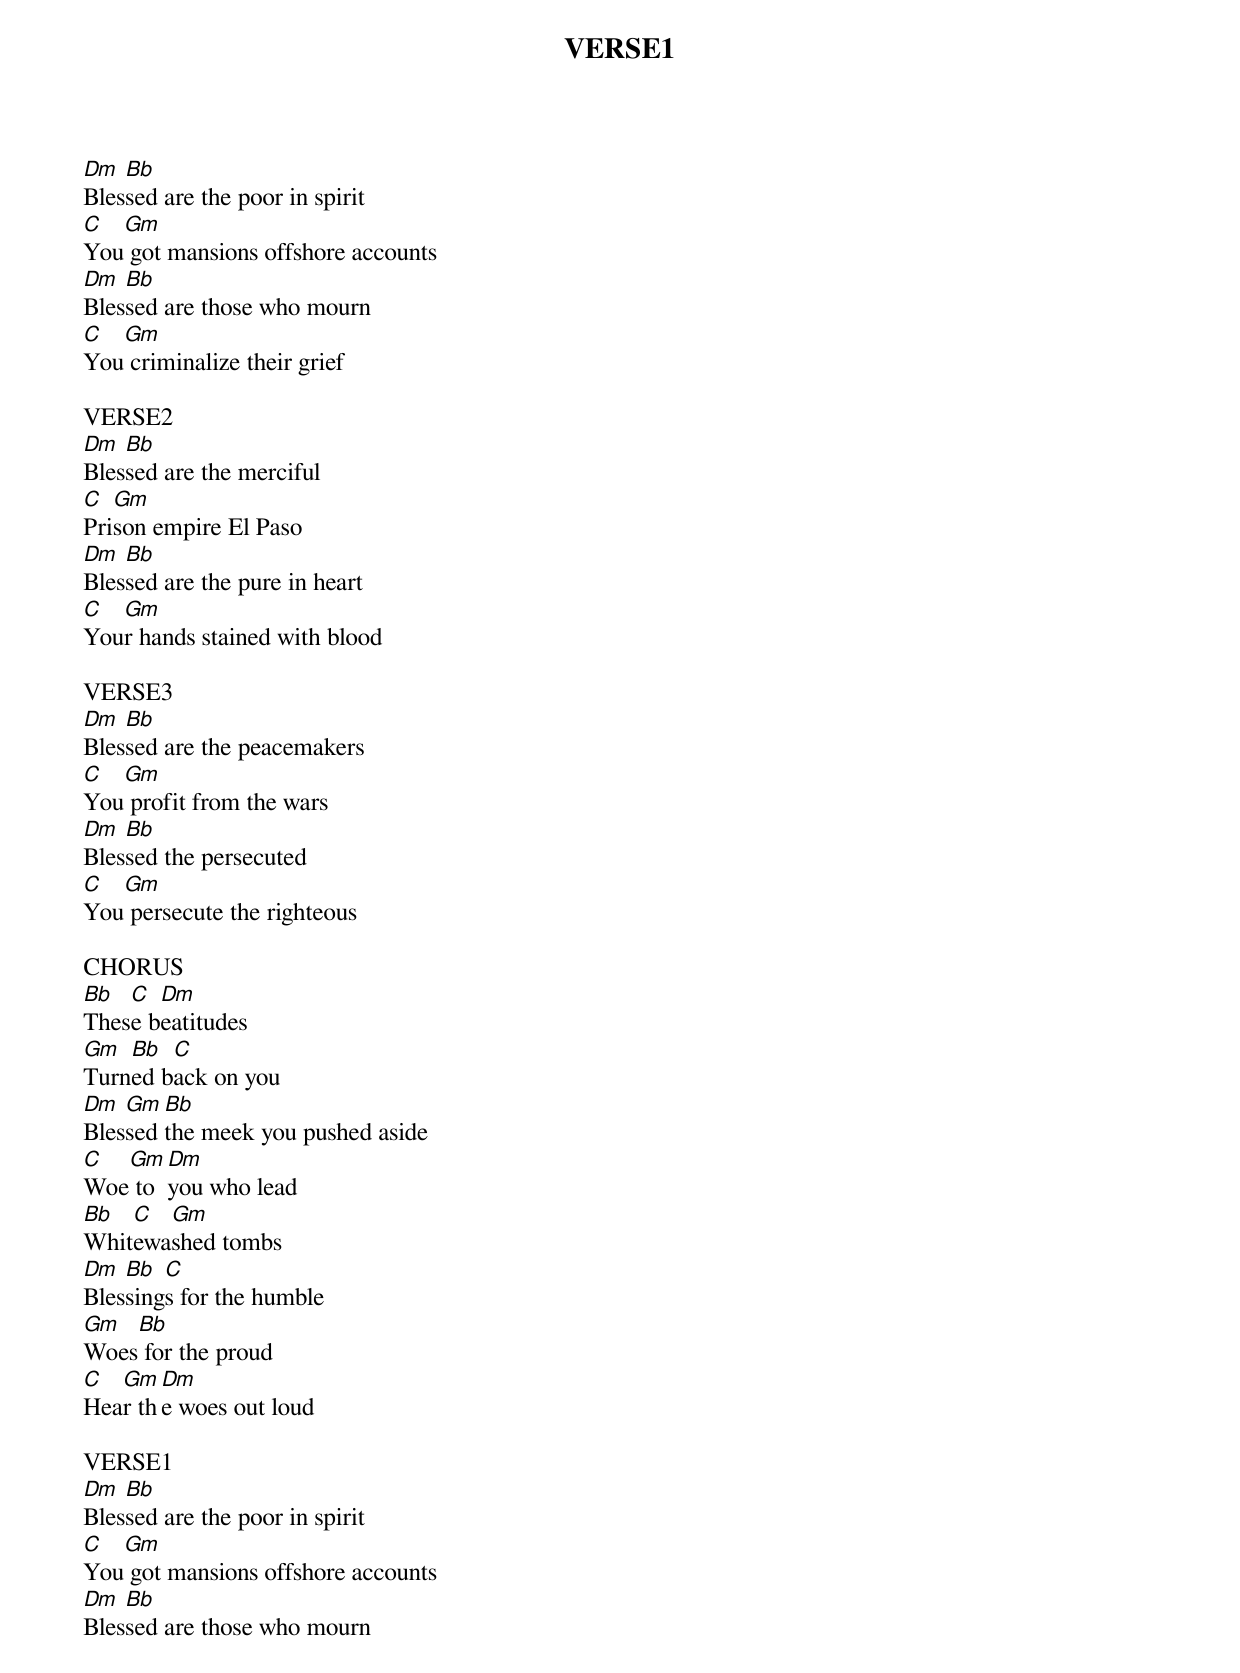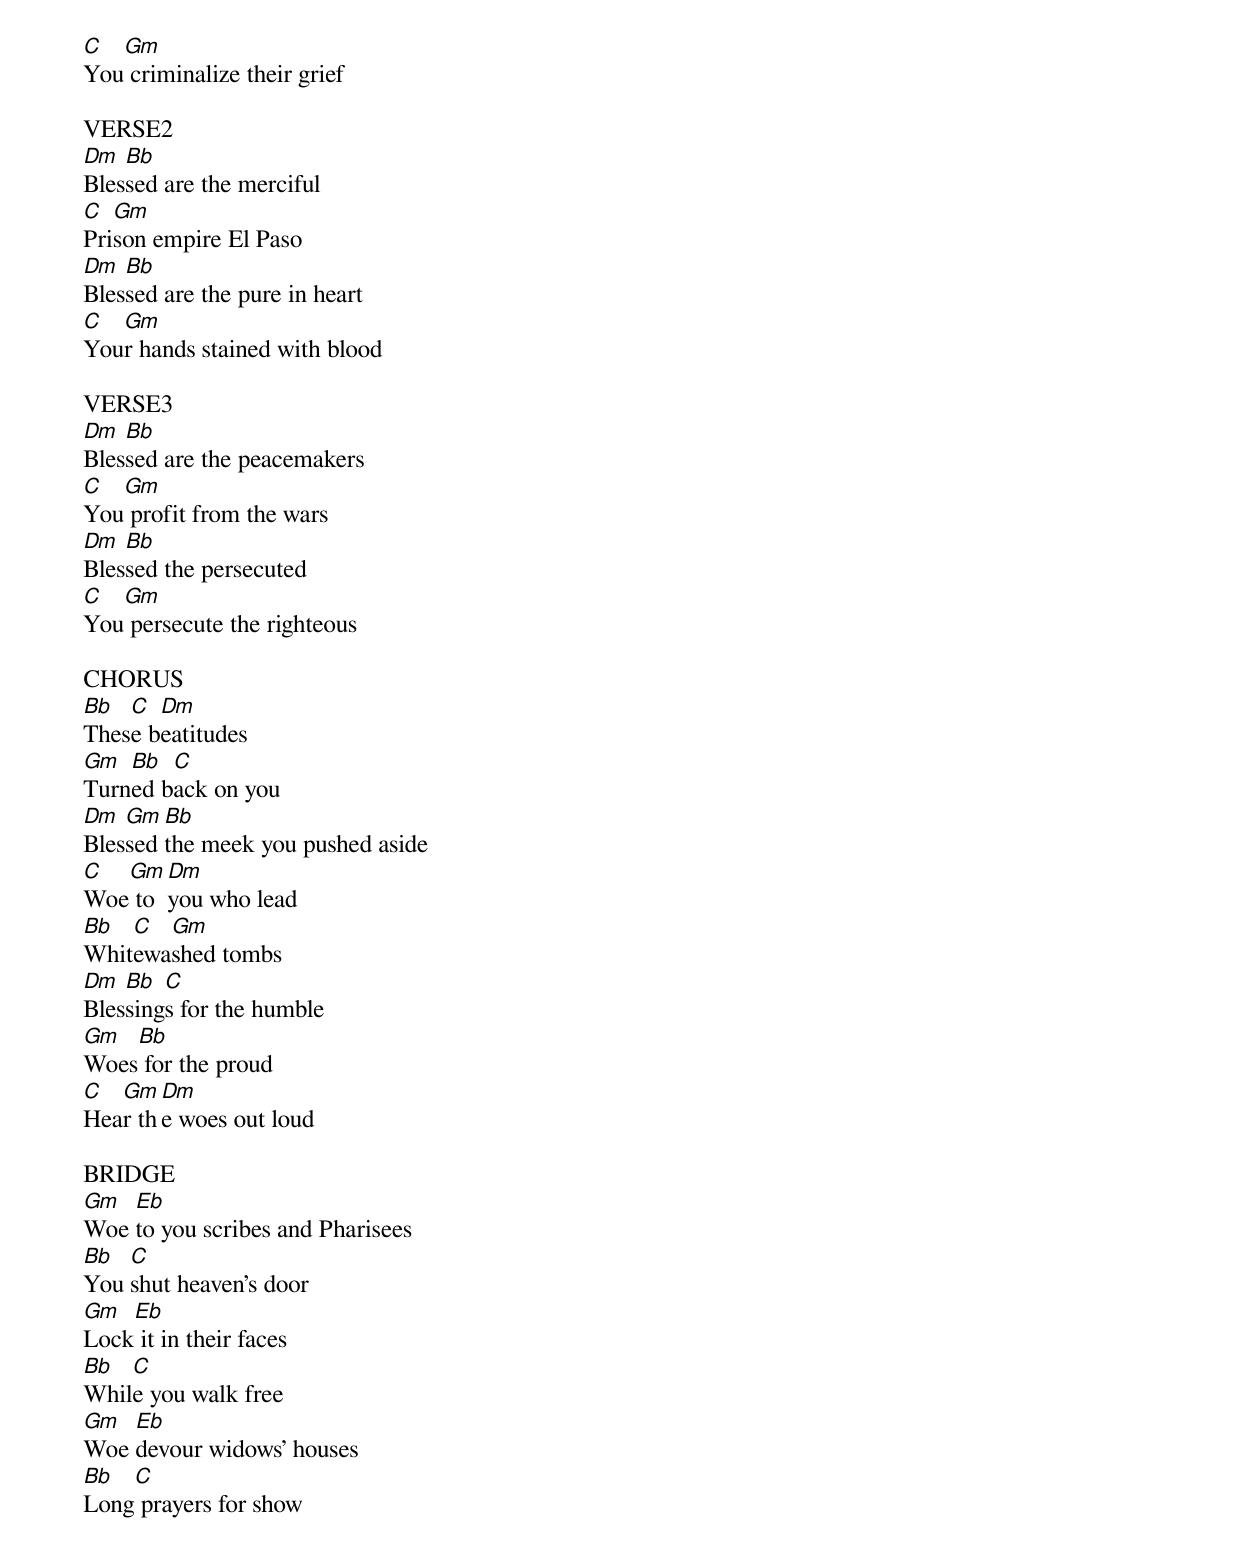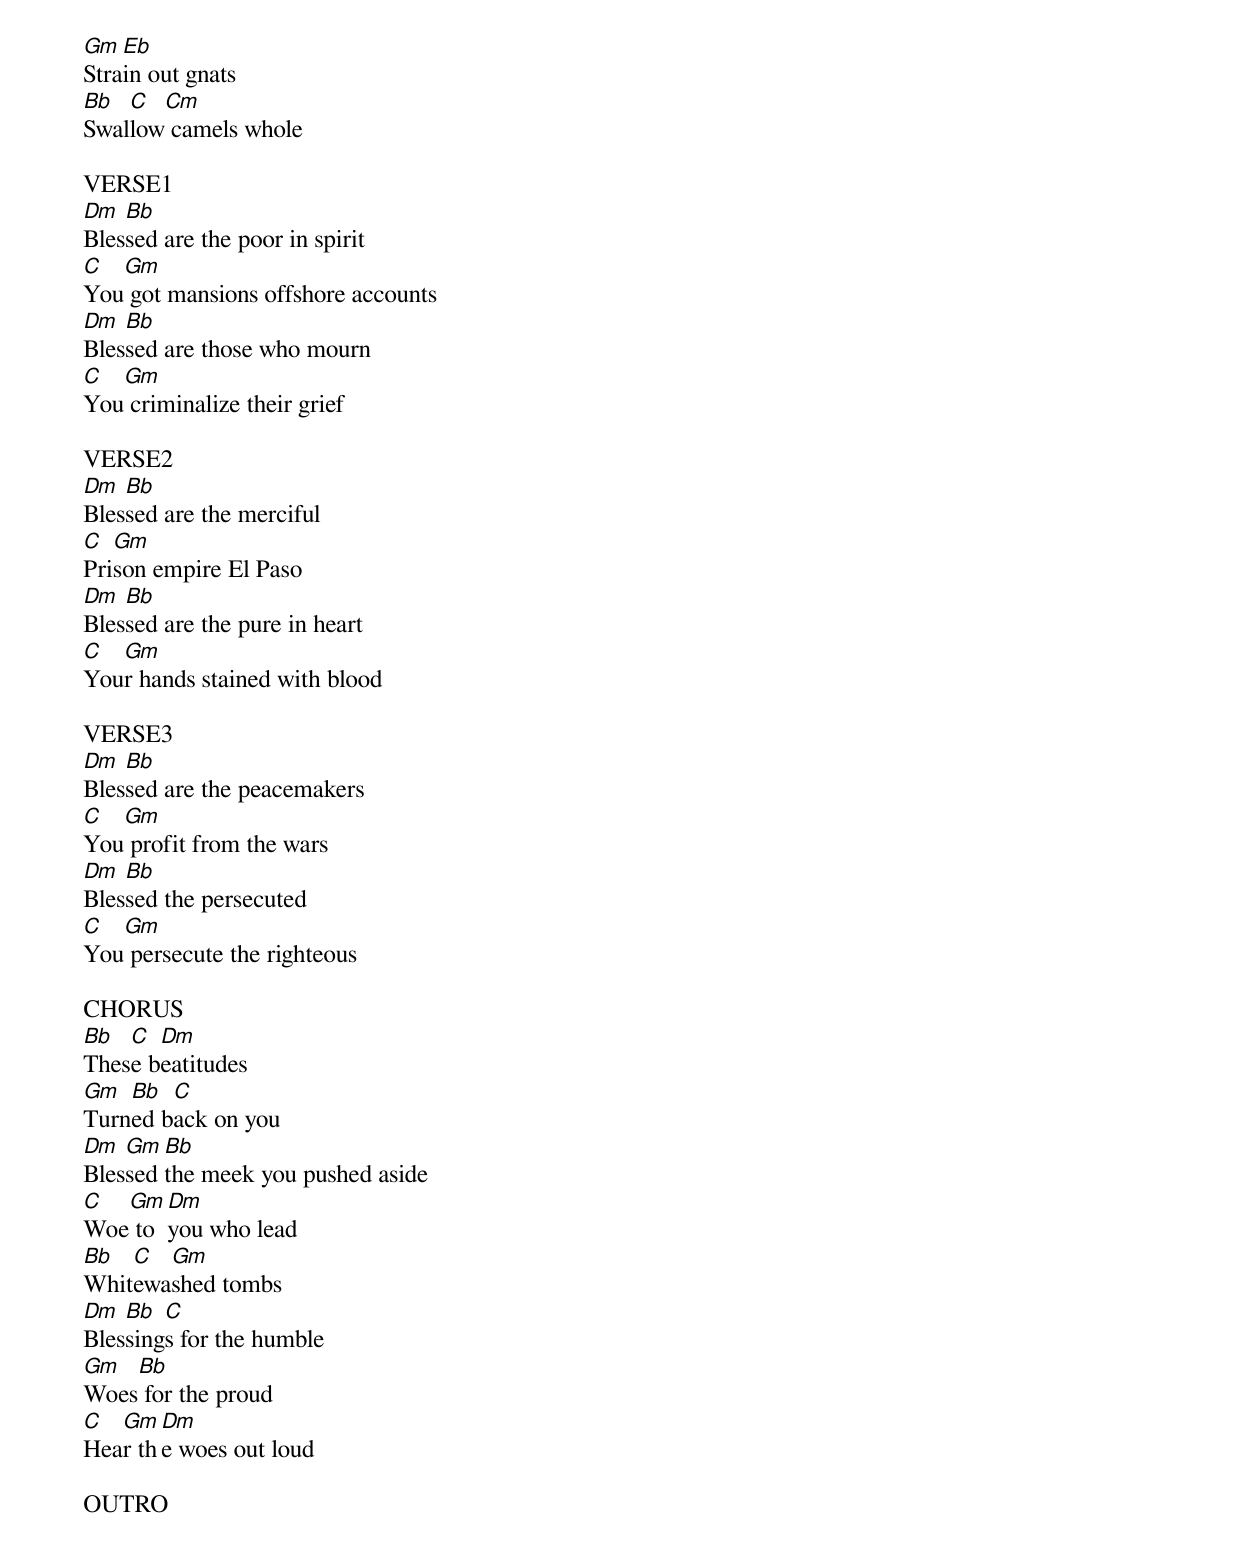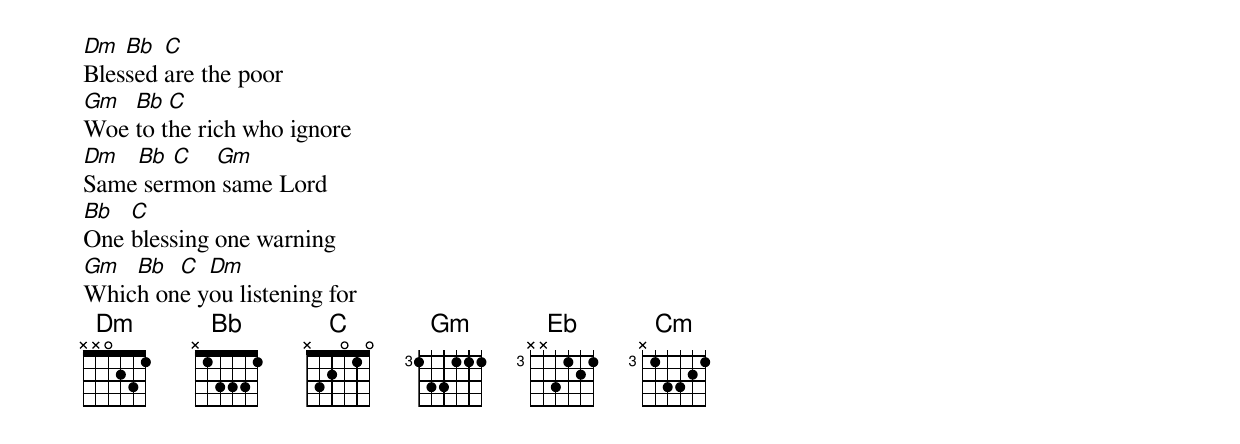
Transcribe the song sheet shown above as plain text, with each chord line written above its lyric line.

VERSE1
Dm  Bb
Blessed are the poor in spirit
C  Gm
You got mansions offshore accounts
Dm  Bb
Blessed are those who mourn
C  Gm
You criminalize their grief

VERSE2
Dm  Bb
Blessed are the merciful
C  Gm
Prison empire El Paso
Dm  Bb
Blessed are the pure in heart
C  Gm
Your hands stained with blood

VERSE3
Dm  Bb
Blessed are the peacemakers
C  Gm
You profit from the wars
Dm  Bb
Blessed the persecuted
C  Gm
You persecute the righteous

CHORUS
Bb  C  Dm
These beatitudes
Gm  Bb  C
Turned back on you
Dm  Gm  Bb
Blessed the meek you pushed aside
C  Gm  Dm
Woe to you who lead
Bb  C  Gm
Whitewashed tombs
Dm  Bb  C
Blessings for the humble
Gm  Bb
Woes for the proud
C  Gm  Dm
Hear the woes out loud

VERSE1
Dm  Bb
Blessed are the poor in spirit
C  Gm
You got mansions offshore accounts
Dm  Bb
Blessed are those who mourn
C  Gm
You criminalize their grief

VERSE2
Dm  Bb
Blessed are the merciful
C  Gm
Prison empire El Paso
Dm  Bb
Blessed are the pure in heart
C  Gm
Your hands stained with blood

VERSE3
Dm  Bb
Blessed are the peacemakers
C  Gm
You profit from the wars
Dm  Bb
Blessed the persecuted
C  Gm
You persecute the righteous

CHORUS
Bb  C  Dm
These beatitudes
Gm  Bb  C
Turned back on you
Dm  Gm  Bb
Blessed the meek you pushed aside
C  Gm  Dm
Woe to you who lead
Bb  C  Gm
Whitewashed tombs
Dm  Bb  C
Blessings for the humble
Gm  Bb
Woes for the proud
C  Gm  Dm
Hear the woes out loud

BRIDGE
Gm  Eb
Woe to you scribes and Pharisees
Bb  C
You shut heaven's door
Gm  Eb
Lock it in their faces
Bb  C
While you walk free
Gm  Eb
Woe devour widows' houses
Bb  C
Long prayers for show
Gm  Eb
Strain out gnats
Bb  C  Cm
Swallow camels whole

VERSE1
Dm  Bb
Blessed are the poor in spirit
C  Gm
You got mansions offshore accounts
Dm  Bb
Blessed are those who mourn
C  Gm
You criminalize their grief

VERSE2
Dm  Bb
Blessed are the merciful
C  Gm
Prison empire El Paso
Dm  Bb
Blessed are the pure in heart
C  Gm
Your hands stained with blood

VERSE3
Dm  Bb
Blessed are the peacemakers
C  Gm
You profit from the wars
Dm  Bb
Blessed the persecuted
C  Gm
You persecute the righteous

CHORUS
Bb  C  Dm
These beatitudes
Gm  Bb  C
Turned back on you
Dm  Gm  Bb
Blessed the meek you pushed aside
C  Gm  Dm
Woe to you who lead
Bb  C  Gm
Whitewashed tombs
Dm  Bb  C
Blessings for the humble
Gm  Bb
Woes for the proud
C  Gm  Dm
Hear the woes out loud

OUTRO
Dm  Bb  C
Blessed are the poor
Gm  Bb  C
Woe to the rich who ignore
Dm  Bb  C  Gm
Same sermon same Lord
Bb  C
One blessing one warning
Gm  Bb  C  Dm
Which one you listening for
